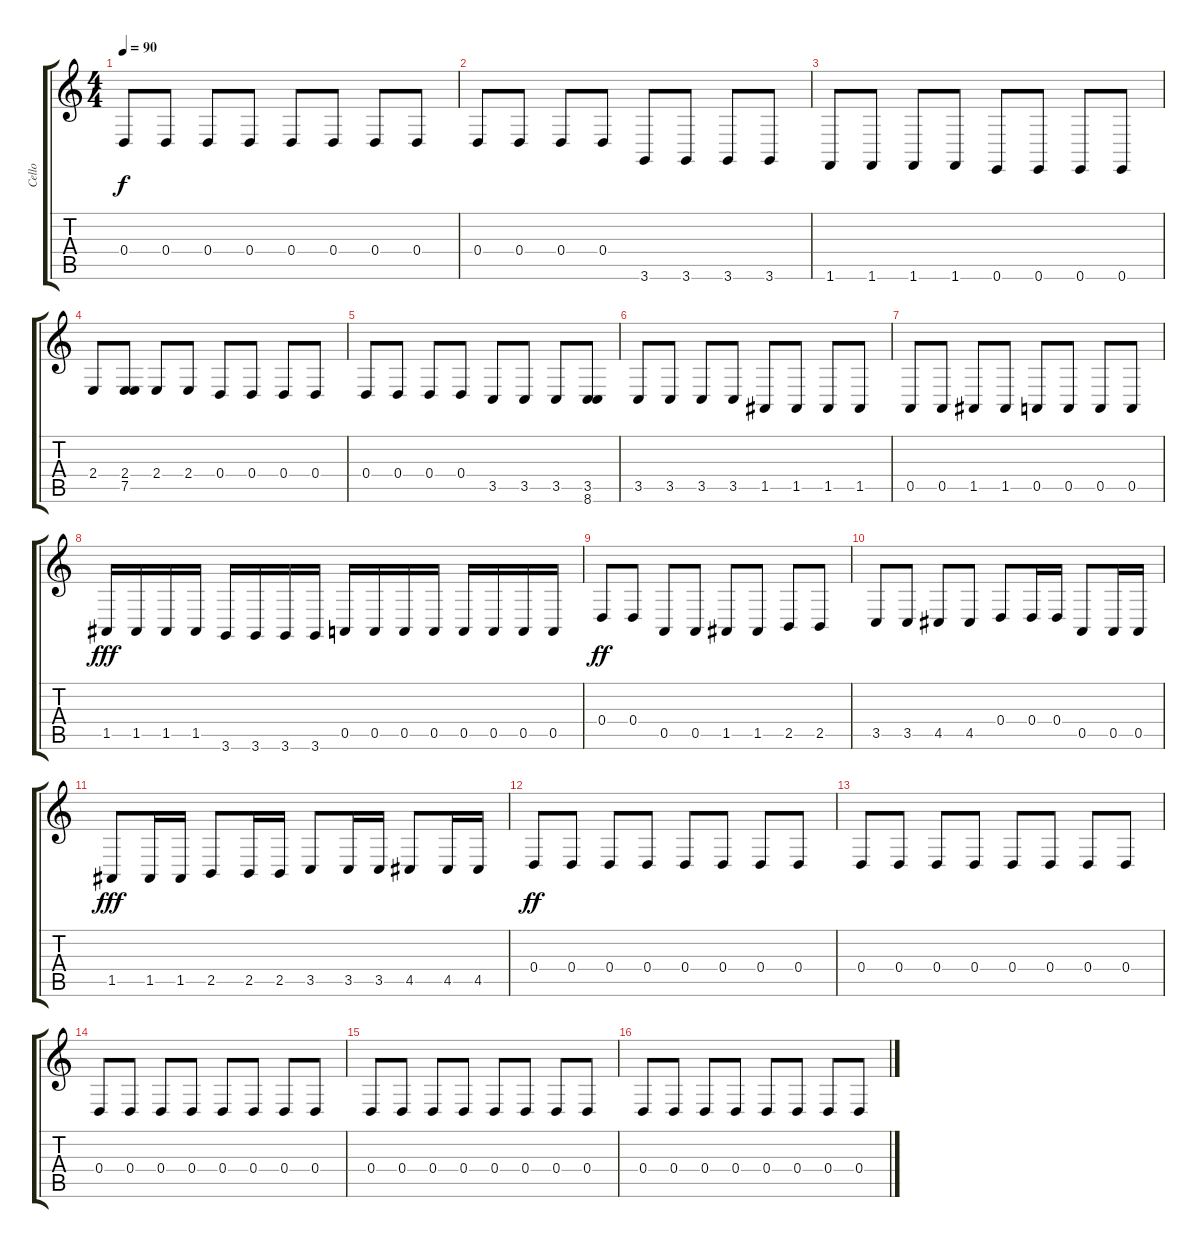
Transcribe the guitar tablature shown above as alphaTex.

\track ("Cello" "Cello") {instrument stringensemble2}
\staff {score tabs}
\tuning (E4 B3 G3 D3 A2 E2) {hide}
\ts (4 4)
\tempo 90
\clef g2
\ks c
0.4.8{dy f} 0.4.8 0.4.8 0.4.8 0.4.8 0.4.8 0.4.8 0.4.8 |
0.4.8 0.4.8 0.4.8 0.4.8 3.6.8 3.6.8 3.6.8 3.6.8 |
1.6.8 1.6.8 1.6.8 1.6.8 0.6.8 0.6.8 0.6.8 0.6.8 |
2.4.8 (2.4 7.5).8 2.4.8 2.4.8 0.4.8 0.4.8 0.4.8 0.4.8 |
0.4.8 0.4.8 0.4.8 0.4.8 3.5.8 3.5.8 3.5.8 (3.5 8.6).8 |
3.5.8 3.5.8 3.5.8 3.5.8 1.5.8 1.5.8 1.5.8 1.5.8 |
0.5.8 0.5.8 1.5.8 1.5.8 0.5.8 0.5.8 0.5.8 0.5.8 |
1.5.16{dy fff} 1.5.16 1.5.16 1.5.16 3.6.16 3.6.16 3.6.16 3.6.16 0.5.16 0.5.16 0.5.16 0.5.16 0.5.16 0.5.16 0.5.16 0.5.16 |
0.4.8{dy ff} 0.4.8 0.5.8 0.5.8 1.5.8 1.5.8 2.5.8 2.5.8 |
3.5.8 3.5.8 4.5.8 4.5.8 0.4.8 0.4.16 0.4.16 0.5.8 0.5.16 0.5.16 |
1.5.8{dy fff} 1.5.16 1.5.16 2.5.8 2.5.16 2.5.16 3.5.8 3.5.16 3.5.16 4.5.8 4.5.16 4.5.16 |
0.4.8{dy ff} 0.4.8 0.4.8 0.4.8 0.4.8 0.4.8 0.4.8 0.4.8 |
0.4.8 0.4.8 0.4.8 0.4.8 0.4.8 0.4.8 0.4.8 0.4.8 |
0.4.8 0.4.8 0.4.8 0.4.8 0.4.8 0.4.8 0.4.8 0.4.8 |
0.4.8 0.4.8 0.4.8 0.4.8 0.4.8 0.4.8 0.4.8 0.4.8 |
0.4.8 0.4.8 0.4.8 0.4.8 0.4.8 0.4.8 0.4.8 0.4.8
